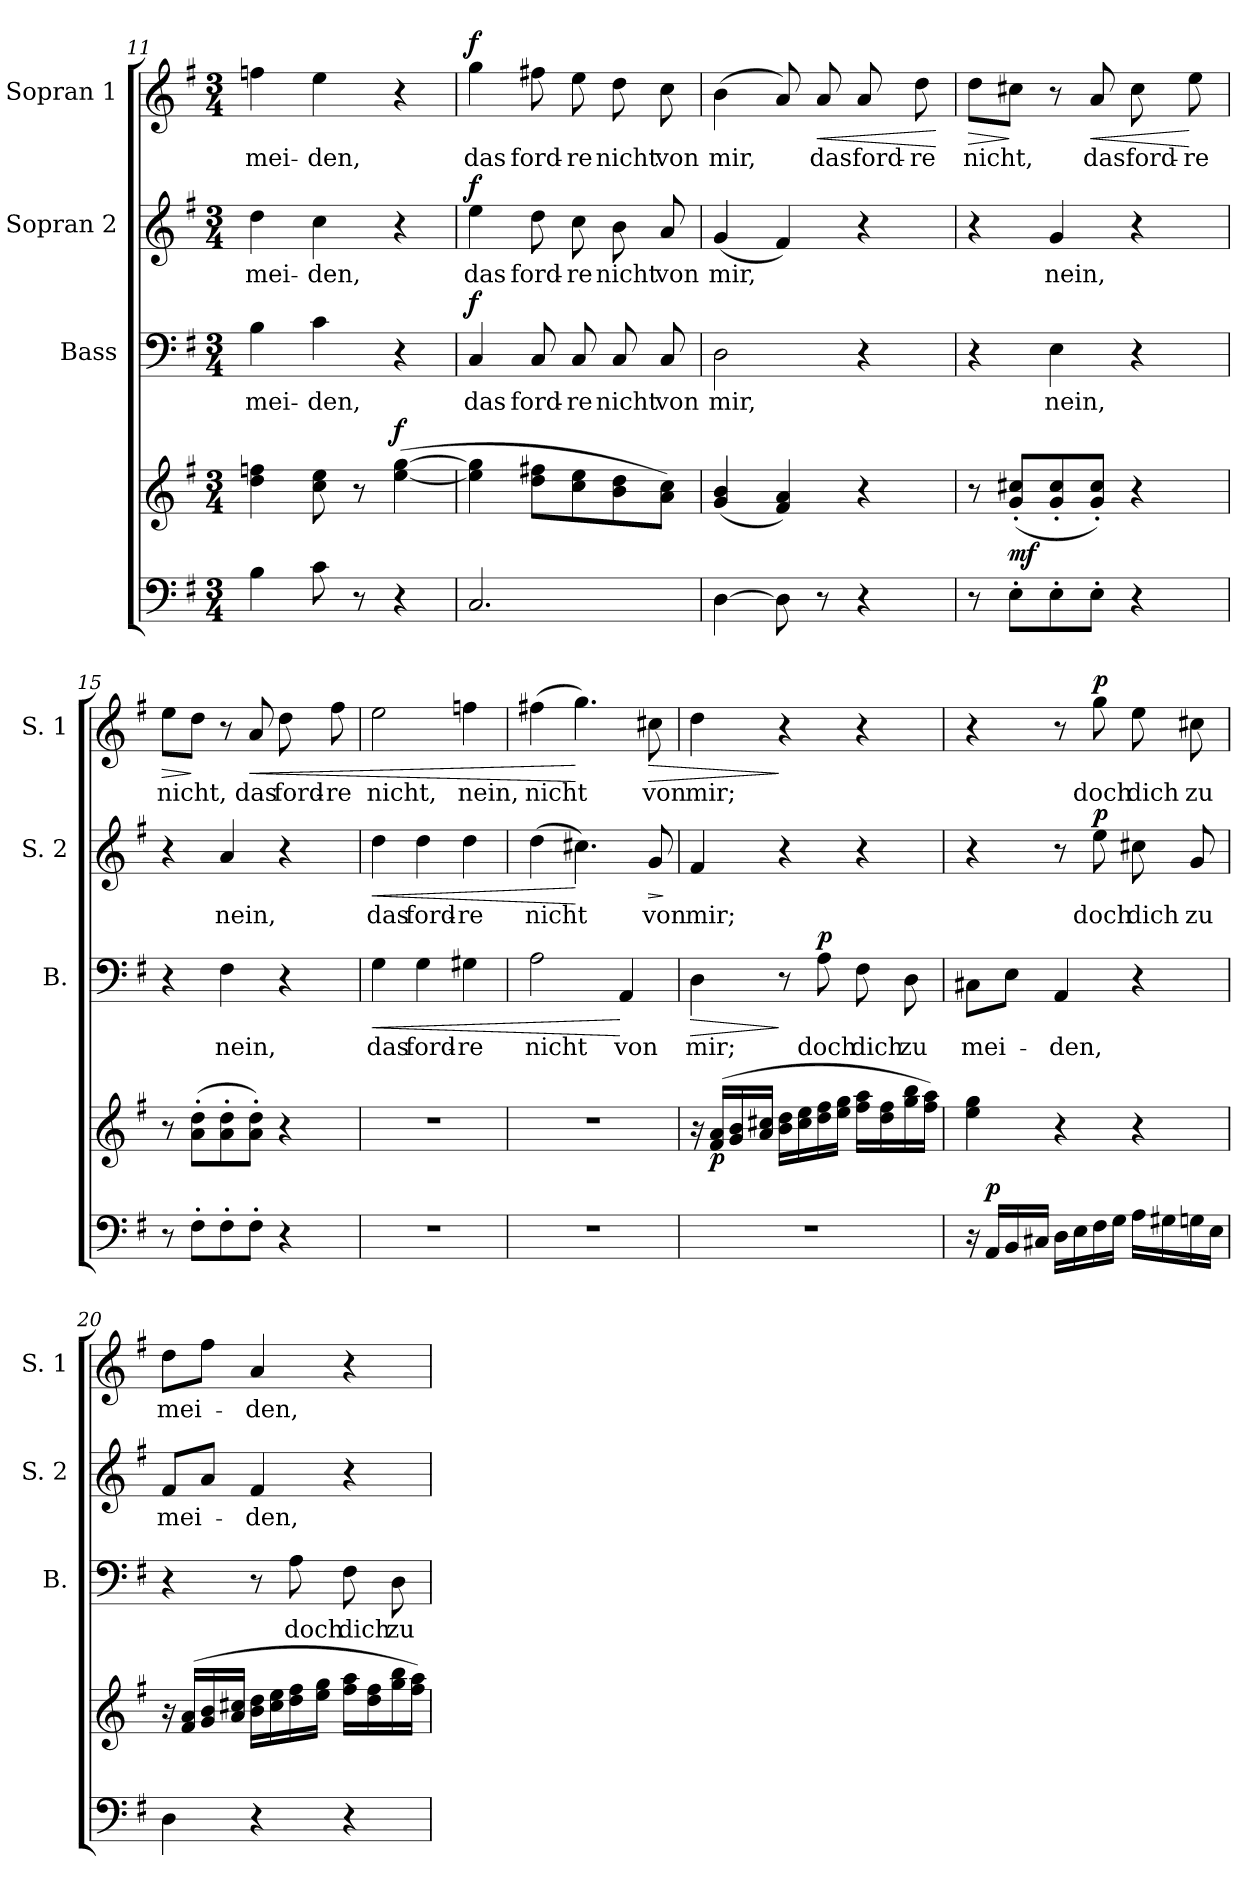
**kern	**kern	**dynam	**kern	**text	**dynam	**kern	**text	**dynam	**kern	**text	**dynam
*part4	*part4	*part4	*part3	*part3	*part3	*part2	*part2	*part2	*part1	*part1	*part1
*staff5	*staff4	*staff4/5	*staff3	*staff3	*staff3	*staff2	*staff2	*staff2	*staff1	*staff1	*staff1
*	*	*	*I"Bass	*	*	*I"Sopran 2	*	*	*I"Sopran 1	*	*
*	*	*	*I'B.	*	*	*I'S. 2	*	*	*I'S. 1	*	*
*clefF4	*clefG2	*	*clefF4	*	*	*clefG2	*	*	*clefG2	*	*
*k[f#]	*k[f#]	*	*k[f#]	*	*	*k[f#]	*	*	*k[f#]	*	*
*G:	*G:	*	*G:	*	*	*G:	*	*	*G:	*	*
*M3/4	*M3/4	*	*M3/4	*	*	*M3/4	*	*	*M3/4	*	*
=11	=11	=11	=11	=11	=11	=11	=11	=11	=11	=11	=11
!	!	!	!	!LO:LY:b	!	!	!LO:LY:b	!	!	!LO:LY:b	!
4B\	4dd\ 4ffn\	.	4B\	mei-	.	4dd\	mei-	.	4ffn\	mei-	.
!	!	!	!	!LO:LY:b	!	!	!LO:LY:b	!	!	!LO:LY:b	!
8c\	8cc\ 8ee\	.	4c\	-den,	.	4cc\	-den,	.	4ee\	-den,	.
8r	8r	.	.	.	.	.	.	.	.	.	.
!	!	!LO:DY:a	!	!	!	!	!	!	!	!	!
4r	(>[4ee\ [4gg\	f	4r	.	.	4r	.	.	4r	.	.
=12	=12	=12	=12	=12	=12	=12	=12	=12	=12	=12	=12
!	!	!	!	!LO:LY:b	!LO:DY:a	!	!LO:LY:b	!LO:DY:a	!	!LO:LY:b	!LO:DY:a
2.C/	4ee\] 4gg\]	.	4C/	das	f	4ee\	das	f	4gg\	das	f
!	!	!	!	!LO:LY:b	!	!	!LO:LY:b	!	!	!LO:LY:b	!
.	8dd\ 8ff#X\L	.	8C/	ford-	.	8dd\	ford-	.	8ff#X\	ford-	.
!	!	!	!	!LO:LY:b	!	!	!LO:LY:b	!	!	!LO:LY:b	!
.	8cc\ 8ee\	.	8C/	-re	.	8cc\	-re	.	8ee\	-re	.
!	!	!	!	!LO:LY:b	!	!	!LO:LY:b	!	!	!LO:LY:b	!
.	8b\ 8dd\	.	8C/	nicht	.	8b\	nicht	.	8dd\	nicht	.
!	!	!	!	!LO:LY:b	!	!	!LO:LY:b	!	!	!LO:LY:b	!
.	8a\ 8cc\J)	.	8C/	von	.	8a/	von	.	8cc\	von	.
!!LO:LB:g=z
=13	=13	=13	=13	=13	=13	=13	=13	=13	=13	=13	=13
!	!	!	!	!LO:LY:b	!	!	!LO:LY:b	!	!	!LO:LY:b	!
[4D\	(<4g/ 4b/	.	2D\	mir,	.	(<4g/	mir,	.	(>4b\	mir,	.
8D\]	4f#/ 4a/)	.	.	.	.	4f#/)	.	.	8a/)	.	.
!	!	!	!	!	!	!	!	!	!	!LO:LY:b	!LO:HP:b
8r	.	.	.	.	.	.	.	.	8a/	das	<
!	!	!	!	!	!	!	!	!	!	!LO:LY:b	!
4r	4r	.	4r	.	.	4r	.	.	8a/	ford-	.
!	!	!	!	!	!	!	!	!	!	!LO:LY:b	!
.	.	.	.	.	.	.	.	.	8dd\	-re	.
.	.	.	.	.	.	.	.	.	.	.	[
=14	=14	=14	=14	=14	=14	=14	=14	=14	=14	=14	=14
!	!	!	!	!	!	!	!	!	!	!LO:LY:b	!LO:HP:b
8r	8r	.	4r	.	.	4r	.	.	8dd\L	nicht,	>
!	!	!LO:DY:b	!	!	!	!	!	!	!	!	!
8E'>\L	(<8g/'< 8cc#X/'<L	mf	.	.	.	.	.	.	8cc#X\J	.	]
!	!	!	!	!LO:LY:b	!	!	!LO:LY:b	!	!	!	!
8E'>\	8g/'< 8cc#/'<	.	4E\	nein,	.	4g/	nein,	.	8r	.	.
!	!	!	!	!	!	!	!	!	!	!LO:LY:b	!LO:HP:b
8E'>\J	8g/'< 8cc#/'<J)	.	.	.	.	.	.	.	8a/	das	<
!	!	!	!	!	!	!	!	!	!	!LO:LY:b	!
4r	4r	.	4r	.	.	4r	.	.	8cc#\	ford-	.
!	!	!	!	!	!	!	!	!	!	!LO:LY:b	!
.	.	.	.	.	.	.	.	.	8ee\	-re	[
=15	=15	=15	=15	=15	=15	=15	=15	=15	=15	=15	=15
!	!	!	!	!	!	!	!	!	!	!LO:LY:b	!LO:HP:b
8r	8r	.	4r	.	.	4r	.	.	8ee\L	nicht,	>
8F#'>\L	(>8a\'> 8dd\'>L	.	.	.	.	.	.	.	8dd\J	.	]
!	!	!	!	!LO:LY:b	!	!	!LO:LY:b	!	!	!	!
8F#'>\	8a\'> 8dd\'>	.	4F#\	nein,	.	4a/	nein,	.	8r	.	.
!	!	!	!	!	!	!	!	!	!	!LO:LY:b	!LO:HP:b
8F#'>\J	8a\'> 8dd\'>J)	.	.	.	.	.	.	.	8a/	das	<
!	!	!	!	!	!	!	!	!	!	!LO:LY:b	!
4r	4r	.	4r	.	.	4r	.	.	8dd\	ford-	.
!	!	!	!	!	!	!	!	!	!	!LO:LY:b	!
.	.	.	.	.	.	.	.	.	8ff#\	-re	.
=16	=16	=16	=16	=16	=16	=16	=16	=16	=16	=16	=16
!	!	!	!	!LO:LY:b	!LO:HP:b	!	!LO:LY:b	!LO:HP:b	!	!LO:LY:b	!
2.r	2.r	.	4G\	das	<	4dd\	das	<	2ee\	nicht,	.
!	!	!	!	!LO:LY:b	!	!	!LO:LY:b	!	!	!	!
.	.	.	4G\	ford-	.	4dd\	ford-	.	.	.	.
!	!	!	!	!LO:LY:b	!	!	!LO:LY:b	!	!	!LO:LY:b	!
.	.	.	4G#X\	-re	.	4dd\	-re	.	4ffn\	nein,	.
!!LO:PB:g=z
=17	=17	=17	=17	=17	=17	=17	=17	=17	=17	=17	=17
!	!	!	!	!LO:LY:b	!	!	!LO:LY:b	!	!	!LO:LY:b	!
2.r	2.r	.	2A\	nicht	.	(>4dd\	nicht	.	(>4ff#X\	nicht	.
.	.	.	.	.	.	4.cc#X\)	.	[	4.gg\)	.	[
!	!	!	!	!LO:LY:b	!	!	!	!	!	!	!
.	.	.	4AA/	von	[	.	.	.	.	.	.
!	!	!	!	!	!	!	!LO:LY:b	!LO:HP:b	!	!LO:LY:b	!LO:HP:b
.	.	.	.	.	.	8g/	von	>	8cc#X\	von	>
.	.	.	.	.	.	.	.	]	.	.	.
=18	=18	=18	=18	=18	=18	=18	=18	=18	=18	=18	=18
!	!	!	!	!LO:LY:b	!LO:HP:b	!	!LO:LY:b	!	!	!LO:LY:b	!
2.r	16r	.	4D\	mir;	>	4f#/	mir;	.	4dd\	mir;	.
!	!	!LO:DY:b	!	!	!	!	!	!	!	!	!
.	(>16f#/ 16a/LL	p	.	.	.	.	.	.	.	.	.
.	16g/ 16b/	.	.	.	.	.	.	.	.	.	.
.	16a/ 16cc#X/JJ	.	.	.	.	.	.	.	.	.	.
.	16b\ 16dd\LL	.	8r	.	]	4r	.	.	4r	.	]
.	16cc#\ 16ee\	.	.	.	.	.	.	.	.	.	.
!	!	!	!	!LO:LY:b	!LO:DY:a	!	!	!	!	!	!
.	16dd\ 16ff#\	.	8A\	doch	p	.	.	.	.	.	.
.	16ee\ 16gg\JJ	.	.	.	.	.	.	.	.	.	.
!	!	!	!	!LO:LY:b	!	!	!	!	!	!	!
.	16ff#\ 16aa\LL	.	8F#\	dich	.	4r	.	.	4r	.	.
.	16dd\ 16ff#\	.	.	.	.	.	.	.	.	.	.
!	!	!	!	!LO:LY:b	!	!	!	!	!	!	!
.	16gg\ 16bb\	.	8D\	zu	.	.	.	.	.	.	.
.	16ff#\ 16aa\JJ)	.	.	.	.	.	.	.	.	.	.
=19	=19	=19	=19	=19	=19	=19	=19	=19	=19	=19	=19
!	!	!	!	!LO:LY:b	!	!	!	!	!	!	!
16r	4ee\ 4gg\	.	8C#X\L	mei-	.	4r	.	.	4r	.	.
!	!	!LO:DY:a=2	!	!	!	!	!	!	!	!	!
16AA/LL	.	p	.	.	.	.	.	.	.	.	.
16BB/	.	.	8E\J	.	.	.	.	.	.	.	.
16C#X/JJ	.	.	.	.	.	.	.	.	.	.	.
!	!	!	!	!LO:LY:b	!	!	!	!	!	!	!
16D\LL	4r	.	4AA/	-den,	.	8r	.	.	8r	.	.
16E\	.	.	.	.	.	.	.	.	.	.	.
!	!	!	!	!	!	!	!LO:LY:b	!LO:DY:a	!	!LO:LY:b	!LO:DY:a
16F#\	.	.	.	.	.	8ee\	doch	p	8gg\	doch	p
16G\JJ	.	.	.	.	.	.	.	.	.	.	.
!	!	!	!	!	!	!	!LO:LY:b	!	!	!LO:LY:b	!
16A\LL	4r	.	4r	.	.	8cc#X\	dich	.	8ee\	dich	.
16G#X\	.	.	.	.	.	.	.	.	.	.	.
!	!	!	!	!	!	!	!LO:LY:b	!	!	!LO:LY:b	!
16Gn\	.	.	.	.	.	8g/	zu	.	8cc#X\	zu	.
16E\JJ	.	.	.	.	.	.	.	.	.	.	.
!!LO:LB:g=z
=20	=20	=20	=20	=20	=20	=20	=20	=20	=20	=20	=20
!	!	!	!	!	!	!	!LO:LY:b	!	!	!LO:LY:b	!
4D\	16r	.	4r	.	.	8f#/L	mei-	.	8dd\L	mei-	.
.	(>16f#/ 16a/LL	.	.	.	.	.	.	.	.	.	.
.	16g/ 16b/	.	.	.	.	8a/J	.	.	8ff#\J	.	.
.	16a/ 16cc#X/JJ	.	.	.	.	.	.	.	.	.	.
!	!	!	!	!	!	!	!LO:LY:b	!	!	!LO:LY:b	!
4r	16b\ 16dd\LL	.	8r	.	.	4f#/	-den,	.	4a/	-den,	.
.	16cc#\ 16ee\	.	.	.	.	.	.	.	.	.	.
!	!	!	!	!LO:LY:b	!	!	!	!	!	!	!
.	16dd\ 16ff#\	.	8A\	doch	.	.	.	.	.	.	.
.	16ee\ 16gg\JJ	.	.	.	.	.	.	.	.	.	.
!	!	!	!	!LO:LY:b	!	!	!	!	!	!	!
4r	16ff#\ 16aa\LL	.	8F#\	dich	.	4r	.	.	4r	.	.
.	16dd\ 16ff#\	.	.	.	.	.	.	.	.	.	.
!	!	!	!	!LO:LY:b	!	!	!	!	!	!	!
.	16gg\ 16bb\	.	8D\	zu	.	.	.	.	.	.	.
.	16ff#\ 16aa\JJ)	.	.	.	.	.	.	.	.	.	.
=	=	=	=	=	=	=	=	=	=	=	=
*-	*-	*-	*-	*-	*-	*-	*-	*-	*-	*-	*-
